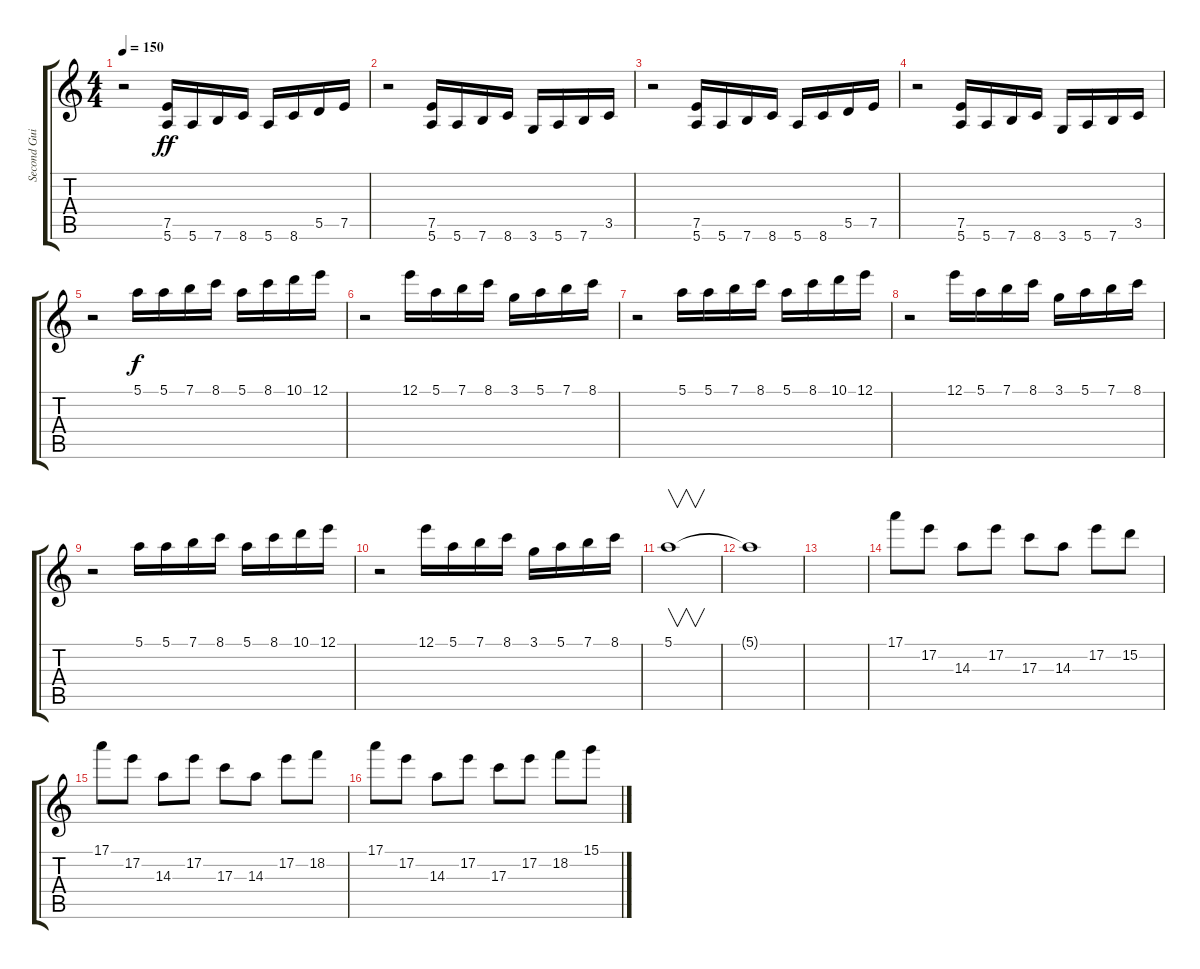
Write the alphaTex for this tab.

\track ("Second Guitar" "Second Gui") {instrument overdrivenguitar}
\staff {score tabs}
\tuning (E4 B3 G3 D3 A2 E2) {hide}
\ts (4 4)
\tempo 150
\clef g2
\ks c
r.2{dy ff} (7.5 5.6).16 5.6.16 7.6.16 8.6.16 5.6.16 8.6.16 5.5.16 7.5.16 |
r.2 (7.5 5.6).16 5.6.16 7.6.16 8.6.16 3.6.16 5.6.16 7.6.16 3.5.16 |
r.2 (7.5 5.6).16 5.6.16 7.6.16 8.6.16 5.6.16 8.6.16 5.5.16 7.5.16 |
r.2 (7.5 5.6).16 5.6.16 7.6.16 8.6.16 3.6.16 5.6.16 7.6.16 3.5.16 |
r.2 5.1.16{dy f} 5.1.16 7.1.16 8.1.16 5.1.16 8.1.16 10.1.16 12.1.16 |
r.2 12.1.16 5.1.16 7.1.16 8.1.16 3.1.16 5.1.16 7.1.16 8.1.16 |
r.2 5.1.16 5.1.16 7.1.16 8.1.16 5.1.16 8.1.16 10.1.16 12.1.16 |
r.2 12.1.16 5.1.16 7.1.16 8.1.16 3.1.16 5.1.16 7.1.16 8.1.16 |
r.2 5.1.16 5.1.16 7.1.16 8.1.16 5.1.16 8.1.16 10.1.16 12.1.16 |
r.2 12.1.16 5.1.16 7.1.16 8.1.16 3.1.16 5.1.16 7.1.16 8.1.16 |
5.1.1{v} |
5.1{t}.1 |
|
17.1.8 17.2.8 14.3.8 17.2.8 17.3.8 14.3.8 17.2.8 15.2.8 |
17.1.8 17.2.8 14.3.8 17.2.8 17.3.8 14.3.8 17.2.8 18.2.8 |
17.1.8 17.2.8 14.3.8 17.2.8 17.3.8 17.2.8 18.2.8 15.1.8
